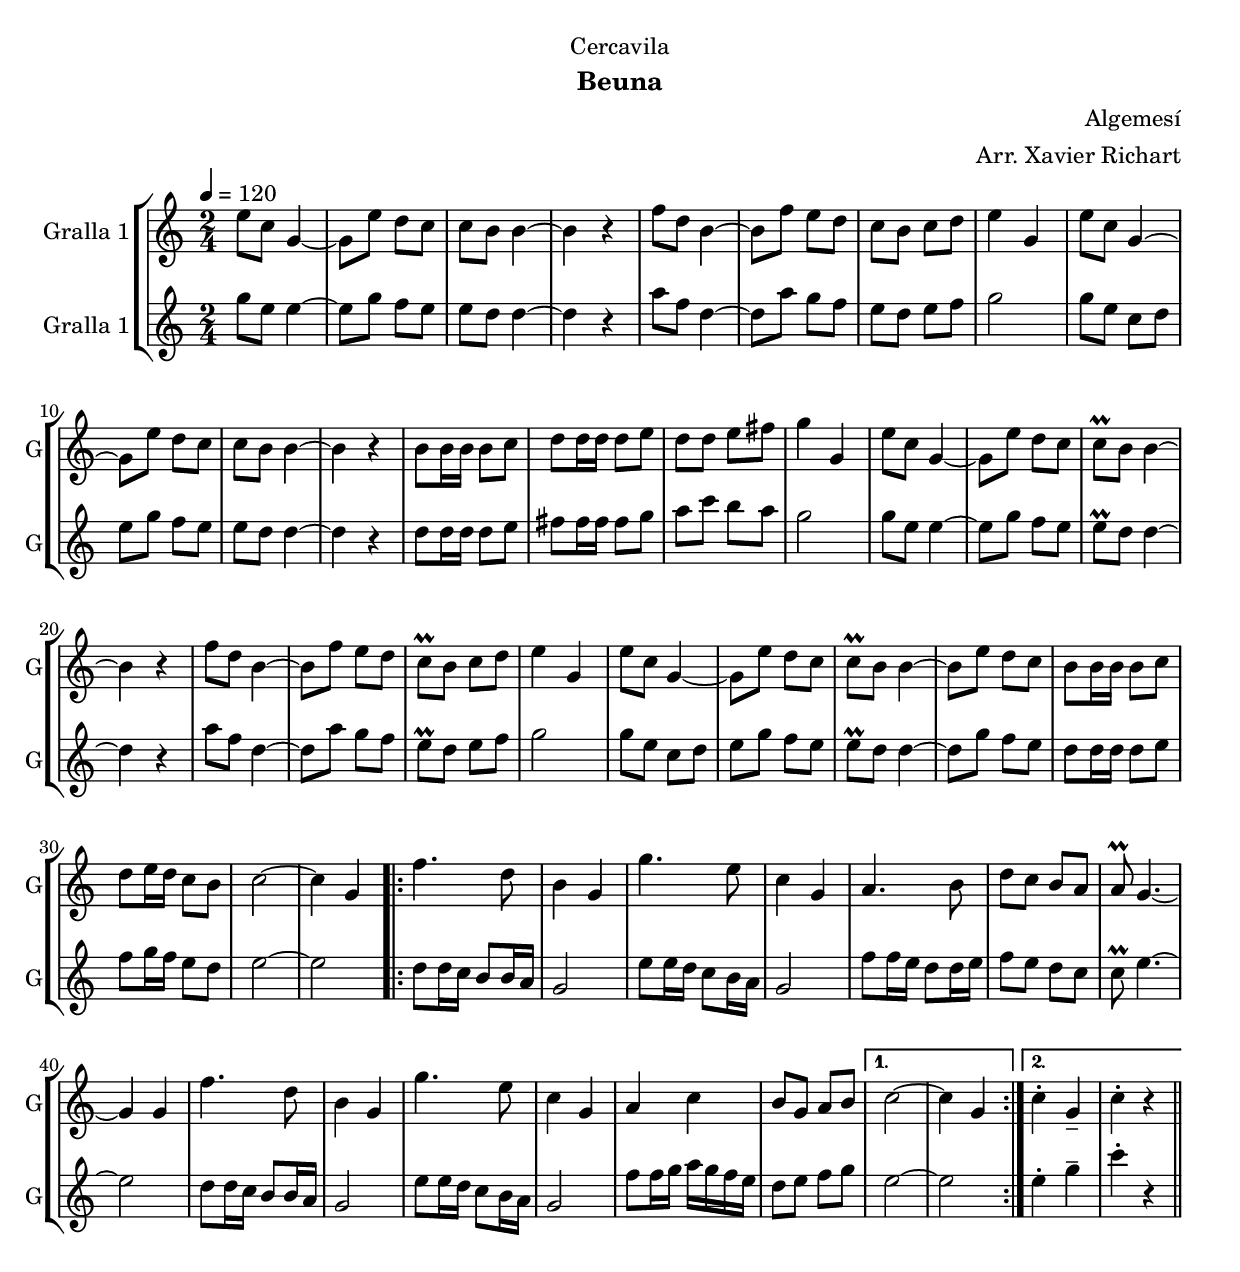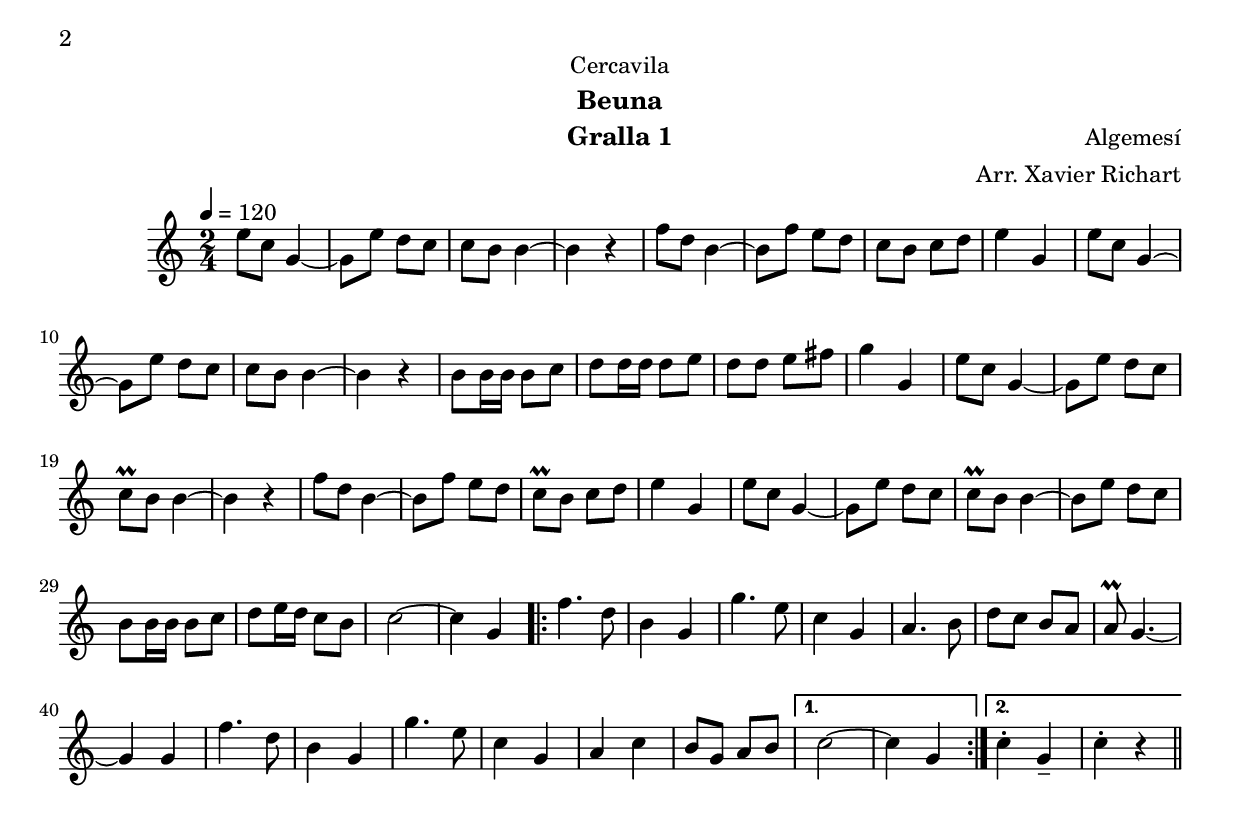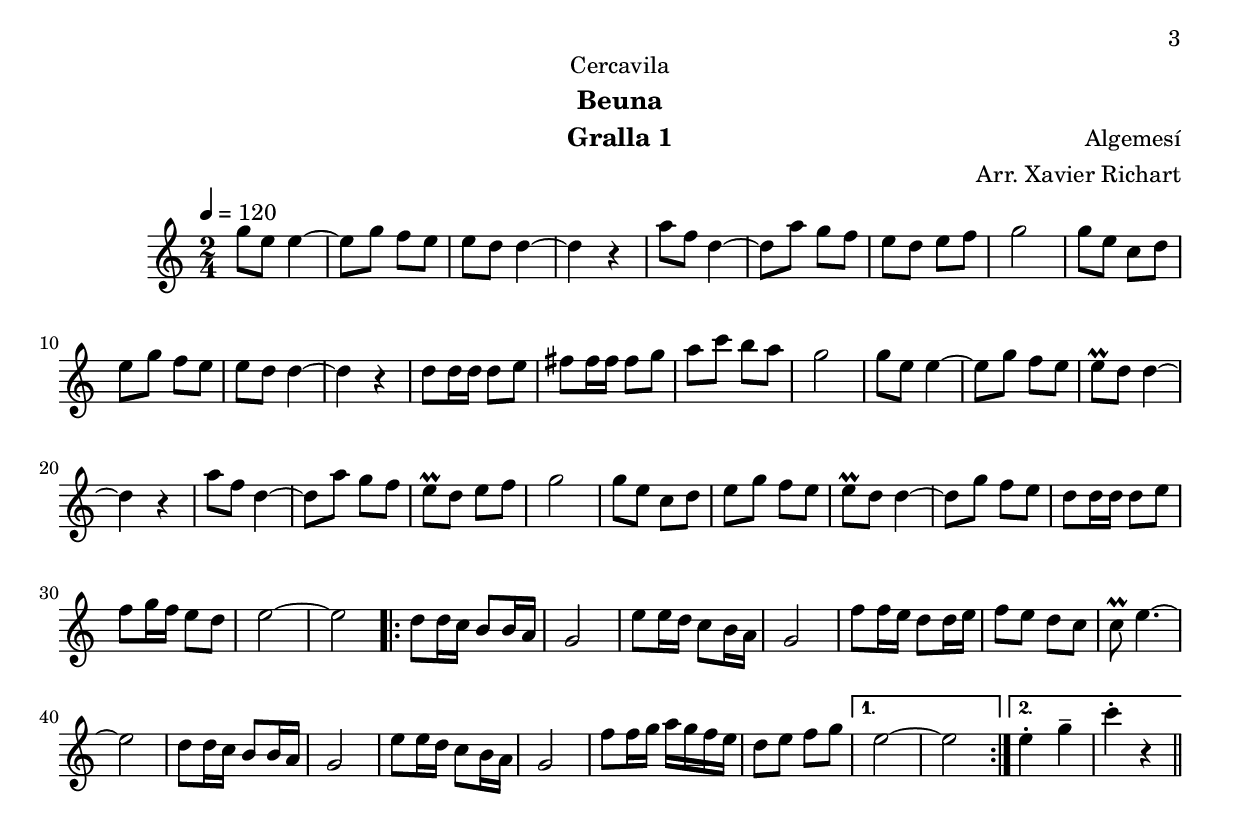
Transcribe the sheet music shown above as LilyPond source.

\version "2.16.2"

\header {
  dedication="Cercavila"
  title=""
  subtitle="Beuna"
  subsubtitle=""
  poet=""
  meter=""
  piece=""
  composer="Algemesí"
  arranger="Arr. Xavier Richart"
  opus=""
  instrument=""
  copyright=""
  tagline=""
}

liniaroAa =
\relative e''
{
  \tempo 4=120
  \clef treble
  \key c \major
  \time 2/4
  e8 c g4 ~  |
  g8 e' d c  |
  c8 b b4 ~  |
  b4 r  |
  %05
  f'8 d b4 ~  |
  b8 f' e d  |
  c8 b c d  |
  e4 g,  |
  e'8 c g4 ~  |
  %10
  g8 e' d c  |
  c8 b b4 ~  |
  b4 r  |
  b8 b16 b b8 c  |
  d8 d16 d d8 e  |
  %15
  d8 d e fis  |
  g4 g,  |
  e'8 c g4 ~  |
  g8 e' d c  |
  c8\prall b b4 ~  |
  %20
  b4 r  |
  f'8 d b4 ~  |
  b8 f' e d  |
  c8\prall b c d  |
  e4 g,  |
  %25
  e'8 c g4 ~  |
  g8 e' d c  |
  c8\prall b b4 ~  |
  b8 e d c  |
  b8 b16 b b8 c  |
  %30
  d8 e16 d c8 b  |
  c2 ~  |
  c4 g  |
  \repeat volta 2 { f'4. d8  |
  b4 g  |
  %35
  g'4. e8  |
  c4 g  |
  a4. b8  |
  d8 c b a  |
  a8\prall g4. ~  |
  %40
  g4 g  |
  f'4. d8  |
  b4 g  |
  g'4. e8  |
  c4 g  |
  %45
  a4 c  |
  b8 g a b }
  \alternative { { c2 ~  |
  c4 g }
  { c4-. g--  |
  %50
  c4-. r } } \bar "||"
}

liniaroAb =
\relative g''
{
  \tempo 4=120
  \clef treble
  \key c \major
  \time 2/4
  g8 e e4 ~  |
  e8 g f e  |
  e8 d d4 ~  |
  d4 r  |
  %05
  a'8 f d4 ~  |
  d8 a' g f  |
  e8 d e f  |
  g2  |
  g8 e c d  |
  %10
  e8 g f e  |
  e8 d d4 ~  |
  d4 r  |
  d8 d16 d d8 e  |
  fis8 fis16 fis fis8 g  |
  %15
  a8 c b a  |
  g2  |
  g8 e e4 ~  |
  e8 g f e  |
  e8\prall d d4 ~  |
  %20
  d4 r  |
  a'8 f d4 ~  |
  d8 a' g f  |
  e8\prall d e f  |
  g2  |
  %25
  g8 e c d  |
  e8 g f e  |
  e8\prall d d4 ~  |
  d8 g f e  |
  d8 d16 d d8 e  |
  %30
  f8 g16 f e8 d  |
  e2 ~  |
  e2  |
  \repeat volta 2 { d8 d16 c b8 b16 a  |
  g2  |
  %35
  e'8 e16 d c8 b16 a  |
  g2  |
  f'8 f16 e d8 d16 e  |
  f8 e d c  |
  c8\prall e4. ~  |
  %40
  e2  |
  d8 d16 c b8 b16 a  |
  g2  |
  e'8 e16 d c8 b16 a  |
  g2  |
  %45
  f'8 f16 g a g f e  |
  d8 e f g }
  \alternative { { e2 ~  |
  e2 }
  { e4-. g--  |
  %50
  c4-. r } } \bar "||"
}

\bookpart {
  \score {
    \new StaffGroup {
      \override Score.RehearsalMark #'self-alignment-X = #LEFT
      <<
        \new Staff \with {instrumentName = #"Gralla 1" shortInstrumentName = #"G"} \liniaroAa
        \new Staff \with {instrumentName = #"Gralla 1" shortInstrumentName = #"G"} \liniaroAb
      >>
    }
    \layout {}
  }
  \score { \unfoldRepeats
    \new StaffGroup {
      \override Score.RehearsalMark #'self-alignment-X = #LEFT
      <<
        \new Staff \with {instrumentName = #"Gralla 1" shortInstrumentName = #"G"} \liniaroAa
        \new Staff \with {instrumentName = #"Gralla 1" shortInstrumentName = #"G"} \liniaroAb
      >>
    }
    \midi {
      \set Staff.midiInstrument = "oboe"
      \set DrumStaff.midiInstrument = "drums"
    }
  }
}

\bookpart {
  \header {instrument="Gralla 1"}
  \score {
    \new StaffGroup {
      \override Score.RehearsalMark #'self-alignment-X = #LEFT
      <<
        \new Staff \liniaroAa
      >>
    }
    \layout {}
  }
  \score { \unfoldRepeats
    \new StaffGroup {
      \override Score.RehearsalMark #'self-alignment-X = #LEFT
      <<
        \new Staff \liniaroAa
      >>
    }
    \midi {
      \set Staff.midiInstrument = "oboe"
      \set DrumStaff.midiInstrument = "drums"
    }
  }
}

\bookpart {
  \header {instrument="Gralla 1"}
  \score {
    \new StaffGroup {
      \override Score.RehearsalMark #'self-alignment-X = #LEFT
      <<
        \new Staff \liniaroAb
      >>
    }
    \layout {}
  }
  \score { \unfoldRepeats
    \new StaffGroup {
      \override Score.RehearsalMark #'self-alignment-X = #LEFT
      <<
        \new Staff \liniaroAb
      >>
    }
    \midi {
      \set Staff.midiInstrument = "oboe"
      \set DrumStaff.midiInstrument = "drums"
    }
  }
}

